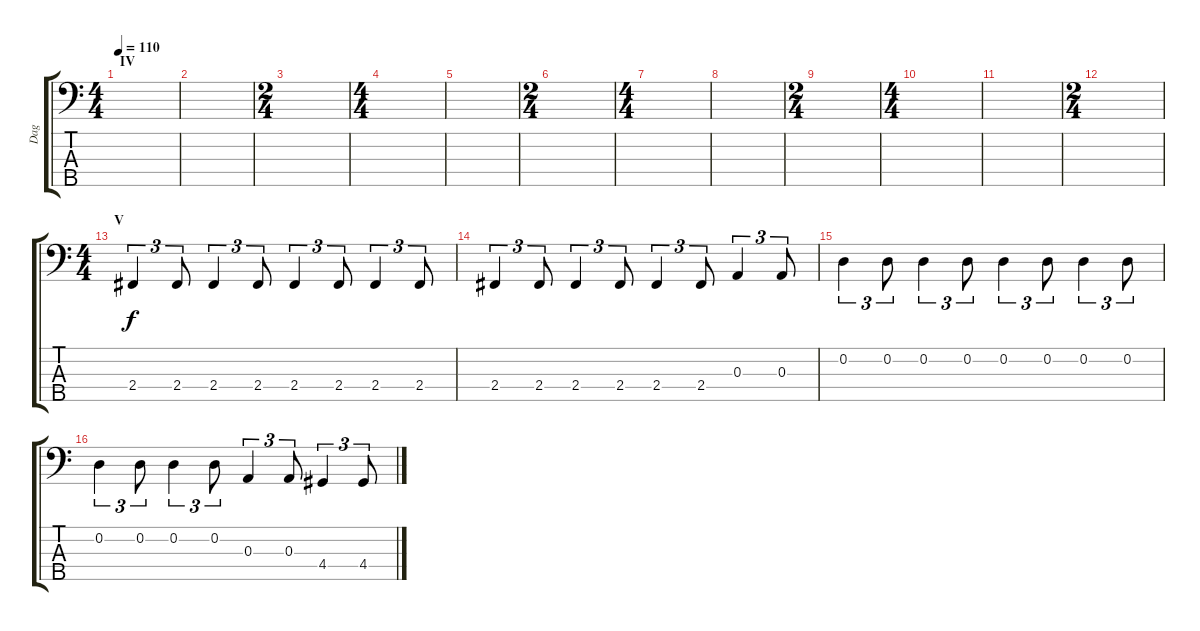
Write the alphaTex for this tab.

\track ("Dag" "Dag") {instrument electricbasspick}
\staff {score tabs}
\tuning (G2 D2 A1 E1 B0) {hide}
\ts (4 4)
\section ("" "IV")
\tempo 110
\clef f4
\ks c
|
|
\ts (2 4)
|
\ts (4 4)
|
|
\ts (2 4)
|
\ts (4 4)
|
|
\ts (2 4)
|
\ts (4 4)
|
|
\ts (2 4)
|
\ts (4 4)
\section ("" "V")
2.4.4{tu (3 2)} 2.4.8{tu (3 2)} 2.4.4{tu (3 2)} 2.4.8{tu (3 2)} 2.4.4{tu (3 2)} 2.4.8{tu (3 2)} 2.4.4{tu (3 2)} 2.4.8{tu (3 2)} |
2.4.4{tu (3 2)} 2.4.8{tu (3 2)} 2.4.4{tu (3 2)} 2.4.8{tu (3 2)} 2.4.4{tu (3 2)} 2.4.8{tu (3 2)} 0.3.4{tu (3 2)} 0.3.8{tu (3 2)} |
0.2.4{tu (3 2)} 0.2.8{tu (3 2)} 0.2.4{tu (3 2)} 0.2.8{tu (3 2)} 0.2.4{tu (3 2)} 0.2.8{tu (3 2)} 0.2.4{tu (3 2)} 0.2.8{tu (3 2)} |
0.2.4{tu (3 2)} 0.2.8{tu (3 2)} 0.2.4{tu (3 2)} 0.2.8{tu (3 2)} 0.3.4{tu (3 2)} 0.3.8{tu (3 2)} 4.4.4{tu (3 2)} 4.4.8{tu (3 2)}
